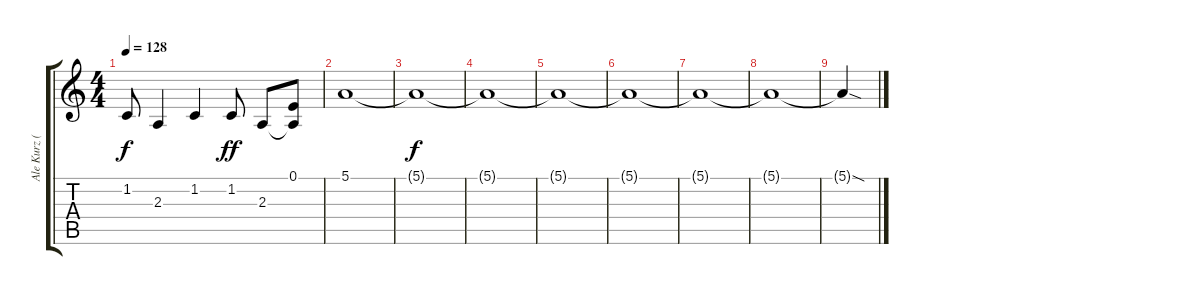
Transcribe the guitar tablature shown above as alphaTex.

\track ("Ale Kurz (Voz)" "Ale Kurz (") {instrument tenorsax}
\staff {score tabs}
\tuning (E4 B3 G3 D3 A2 E2) {hide}
\ts (4 4)
\tempo 128
\clef g2
\ks c
1.2.8{dy f} 2.3.4 1.2.4 1.2.8{dy ff} 2.3.8 (0.1 2.3{t}).8 |
5.1.1 |
5.1{t}.1{dy f} |
5.1{t}.1 |
5.1{t}.1 |
5.1{t}.1 |
5.1{t}.1 |
5.1{t}.1 |
5.1{sod t}.4
